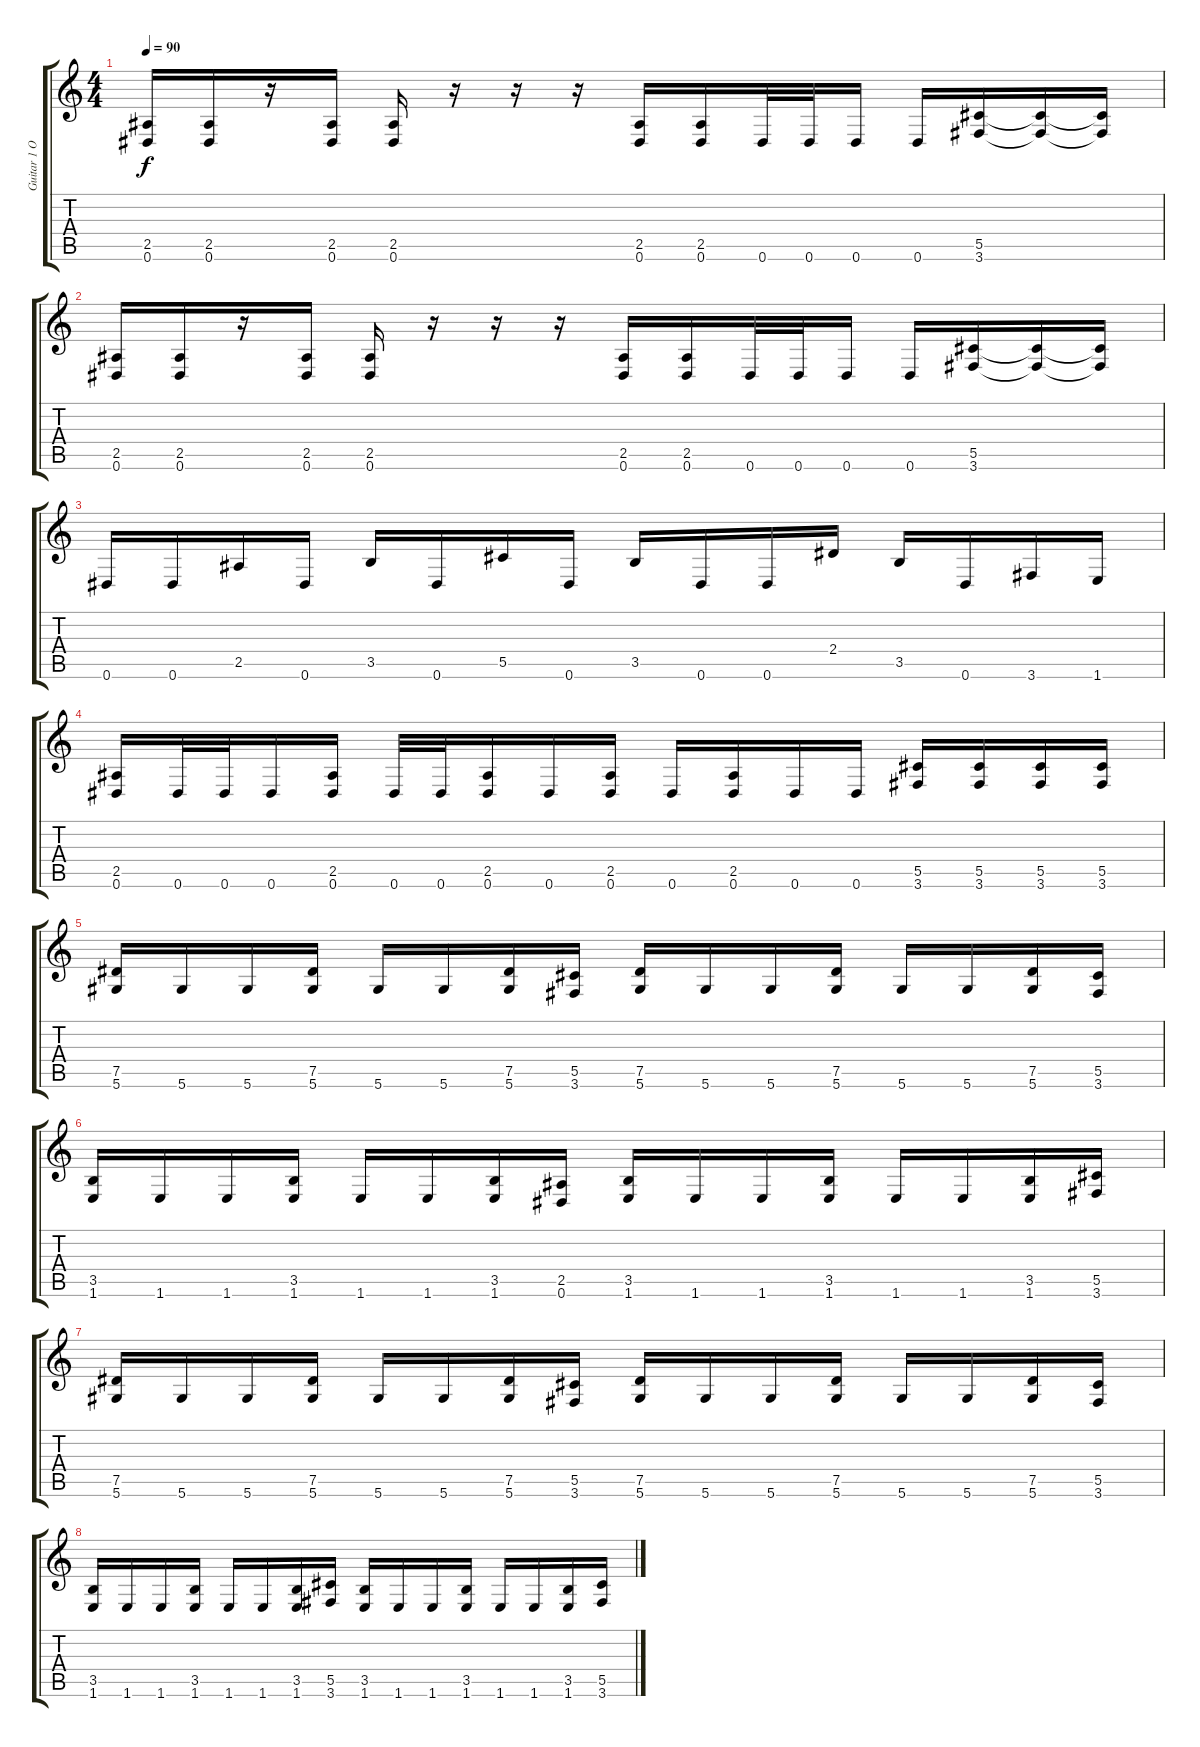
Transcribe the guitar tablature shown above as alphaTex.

\track ("Guitar 1 Oct" "Guitar 1 O") {instrument overdrivenguitar}
\staff {score tabs}
\tuning (Eb4 Bb3 Gb3 Db3 Ab2 Eb2) {hide}
\ts (4 4)
\tempo 90
\clef g2
\ks c
(2.5 0.6).16{dy f} (2.5 0.6).16 r.16 (2.5 0.6).16 (2.5 0.6).16 r.16 r.16 r.16 (2.5 0.6).16 (2.5 0.6).16 0.6.32 0.6.32 0.6.16 0.6.16 (5.5 3.6).16 (5.5{t} 3.6{t}).16 (5.5{t} 3.6{t}).16 |
(2.5 0.6).16 (2.5 0.6).16 r.16 (2.5 0.6).16 (2.5 0.6).16 r.16 r.16 r.16 (2.5 0.6).16 (2.5 0.6).16 0.6.32 0.6.32 0.6.16 0.6.16 (5.5 3.6).16 (5.5{t} 3.6{t}).16 (5.5{t} 3.6{t}).16 |
0.6.16 0.6.16 2.5.16 0.6.16 3.5.16 0.6.16 5.5.16 0.6.16 3.5.16 0.6.16 0.6.16 2.4.16 3.5.16 0.6.16 3.6.16 1.6.16 |
(2.5 0.6).16 0.6.32 0.6.32 0.6.16 (2.5 0.6).16 0.6.32 0.6.32 (2.5 0.6).16 0.6.16 (2.5 0.6).16 0.6.16 (2.5 0.6).16 0.6.16 0.6.16 (5.5 3.6).16 (5.5 3.6).16 (5.5 3.6).16 (5.5 3.6).16 |
(7.5 5.6).16 5.6.16 5.6.16 (7.5 5.6).16 5.6.16 5.6.16 (7.5 5.6).16 (5.5 3.6).16 (7.5 5.6).16 5.6.16 5.6.16 (7.5 5.6).16 5.6.16 5.6.16 (7.5 5.6).16 (5.5 3.6).16 |
(3.5 1.6).16 1.6.16 1.6.16 (3.5 1.6).16 1.6.16 1.6.16 (3.5 1.6).16 (2.5 0.6).16 (3.5 1.6).16 1.6.16 1.6.16 (3.5 1.6).16 1.6.16 1.6.16 (3.5 1.6).16 (5.5 3.6).16 |
(7.5 5.6).16 5.6.16 5.6.16 (7.5 5.6).16 5.6.16 5.6.16 (7.5 5.6).16 (5.5 3.6).16 (7.5 5.6).16 5.6.16 5.6.16 (7.5 5.6).16 5.6.16 5.6.16 (7.5 5.6).16 (5.5 3.6).16 |
(3.5 1.6).16 1.6.16 1.6.16 (3.5 1.6).16 1.6.16 1.6.16 (3.5 1.6).16 (5.5 3.6).16 (3.5 1.6).16 1.6.16 1.6.16 (3.5 1.6).16 1.6.16 1.6.16 (3.5 1.6).16 (5.5 3.6).16
